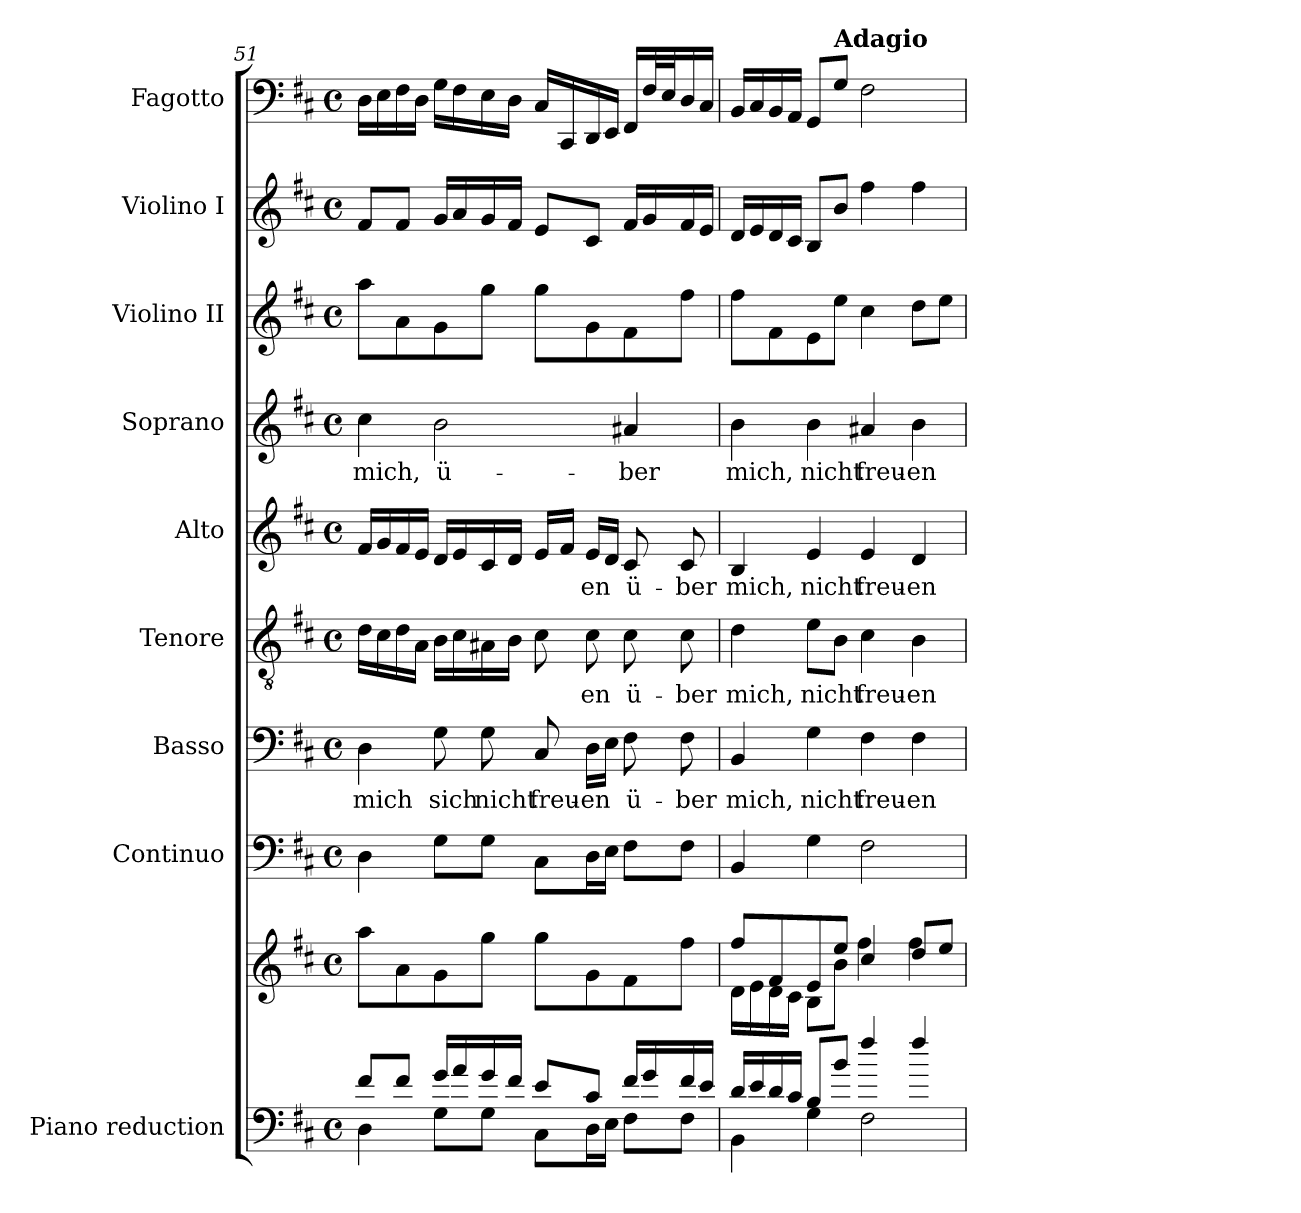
**kern	**kern	**kern	**kern	**text	**kern	**text	**kern	**text	**kern	**text	**kern	**kern	**kern
*part9	*part9	*part8	*part7	*part7	*part6	*part6	*part5	*part5	*part4	*part4	*part3	*part2	*part1
*staff10	*staff9	*staff8	*staff7	*staff7	*staff6	*staff6	*staff5	*staff5	*staff4	*staff4	*staff3	*staff2	*staff1
*I"Piano reduction	*	*I"Continuo	*I"Basso	*	*I"Tenore	*	*I"Alto	*	*I"Soprano	*	*I"Violino II	*I"Violino I	*I"Fagotto
*I'Pno	*	*	*	*	*	*	*	*	*	*	*I'Vln	*I'Vln	*
*clefF4	*clefG2	*clefF4	*clefF4	*	*clefGv2	*	*clefG2	*	*clefG2	*	*clefG2	*clefG2	*clefF4
*k[f#c#]	*k[f#c#]	*k[f#c#]	*k[f#c#]	*	*k[f#c#]	*	*k[f#c#]	*	*k[f#c#]	*	*k[f#c#]	*k[f#c#]	*k[f#c#]
*M4/4	*M4/4	*M4/4	*M4/4	*	*M4/4	*	*M4/4	*	*M4/4	*	*M4/4	*M4/4	*M4/4
*met(c)	*met(c)	*met(c)	*met(c)	*	*met(c)	*	*met(c)	*	*met(c)	*	*met(c)	*met(c)	*met(c)
=51	=51	=51	=51	=51	=51	=51	=51	=51	=51	=51	=51	=51	=51
*^	*	*	*	*	*	*	*	*	*	*	*	*	*
!	!	!	!	!	!LO:LY:b	!	!	!	!	!	!LO:LY:b	!	!	!
8f#/L	4D\	8aa\L	4D\	4D\	mich	16d\LL	.	16f#/LL	.	4cc#\	mich,	8aa\L	8f#/L	16D\LL
.	.	.	.	.	.	16c#\	.	16g/	.	.	.	.	.	16E\
8f#/J	.	8a\	.	.	.	16d\	.	16f#/	.	.	.	8a\	8f#/J	16F#\
.	.	.	.	.	.	16A\JJ	.	16e/JJ	.	.	.	.	.	16D\JJ
!	!	!	!	!	!LO:LY:b	!	!	!	!	!	!LO:LY:b	!	!	!
16g/LL	8G\L	8g\	8G\L	8G\	sich	16B\LL	.	16d/LL	.	2b\	ü-	8g\	16g/LL	16G\LL
16a/	.	.	.	.	.	16c#\	.	16e/	.	.	.	.	16a/	16F#\
!	!	!	!	!	!LO:LY:b	!	!	!	!	!	!	!	!	!
16g/	8G\J	8gg\J	8G\J	8G\	nicht	16A#X\	.	16c#/	.	.	.	8gg\J	16g/	16E\
16f#/JJ	.	.	.	.	.	16B\JJ	.	16d/JJ	.	.	.	.	16f#/JJ	16D\JJ
!	!	!	!	!	!LO:LY:b	!	!	!	!	!	!	!	!	!
8e/L	8C#\L	8gg\L	8C#\L	8C#/	freu-	8c#\	.	16e/LL	.	.	.	8gg\L	8e/L	16C#/LL
.	.	.	.	.	.	.	.	16f#/JJ	.	.	.	.	.	16CC#/
!	!	!	!	!	!LO:LY:b	!	!LO:LY:b	!	!LO:LY:b	!	!	!	!	!
8c#/J	16D\L	8g\	16D\L	16D\LL	-en	8c#\	-en	16e/LL	-en	.	.	8g\	8c#/J	16DD/
.	16E\JJ	.	16E\JJ	16E\JJ	.	.	.	16d/JJ	.	.	.	.	.	16EE/JJ
!	!	!	!	!	!LO:LY:b	!	!LO:LY:b	!	!LO:LY:b	!	!LO:LY:b	!	!	!
16f#/LL	8F#\L	8f#\	8F#\L	8F#\	ü-	8c#\	ü-	8c#/	ü-	4a#X/	ber	8f#\	16f#/LL	16FF#/LL
16g/	.	.	.	.	.	.	.	.	.	.	.	.	16g/	32F#/L
.	.	.	.	.	.	.	.	.	.	.	.	.	.	32E/J
!	!	!	!	!	!LO:LY:b	!	!LO:LY:b	!	!LO:LY:b	!	!	!	!	!
16f#/	8F#\J	8ff#\J	8F#\J	8F#\	-ber	8c#\	-ber	8c#/	-ber	.	.	8ff#\J	16f#/	16D/
16e/JJ	.	.	.	.	.	.	.	.	.	.	.	.	16e/JJ	16C#/JJ
!!LO:PB:g=z
=52	=52	=52	=52	=52	=52	=52	=52	=52	=52	=52	=52	=52	=52	=52
*	*	*^	*	*	*	*	*	*	*	*	*	*	*	*
!	!	!	!	!	!	!LO:LY:b	!	!LO:LY:b	!	!LO:LY:b	!	!LO:LY:b	!	!	!
16d/LL	4BB\	8ff#/L	16d\LL	4BB/	4BB/	mich,	4d\	mich,	4B/	mich,	4b\	mich,	8ff#\L	16d/LL	16BB/LL
16e/	.	.	16e\	.	.	.	.	.	.	.	.	.	.	16e/	16C#/
16d/	.	8f#/	16d\	.	.	.	.	.	.	.	.	.	8f#\	16d/	16BB/
16c#/JJ	.	.	16c#\JJ	.	.	.	.	.	.	.	.	.	.	16c#/JJ	16AA/JJ
!	!	!	!	!	!	!LO:LY:b	!	!LO:LY:b	!	!LO:LY:b	!	!LO:LY:b	!	!	!
8B/L	4G\	8e/	8B\L	4G\	4G\	nicht	8e\L	nicht	4e/	nicht	4b\	nicht	8e\	8B/L	8GG/L
!	!	!	!	!	!	!	!	!	!	!	!	!	!	!	!LO:TX:a:B:t=Adagio
8b/J	.	8ee/J	8b\J	.	.	.	8B\J	.	.	.	.	.	8ee\J	8b/J	8G/J
!	!	!	!	!	!	!LO:LY:b	!	!LO:LY:b	!	!LO:LY:b	!	!LO:LY:b	!	!	!
4ff#/	2F#\	4cc#/	4ff#\	2F#\	4F#\	freu-	4c#\	freu-	4e/	freu-	4a#X/	freu-	4cc#\	4ff#\	2F#\
!	!	!	!	!	!	!LO:LY:b	!	!LO:LY:b	!	!LO:LY:b	!	!LO:LY:b	!	!	!
4ff#/	.	8dd/L	4ff#\	.	4F#\	-en	4B\	-en	4d/	-en	4b\	en	8dd\L	4ff#\	.
.	.	8ee/J	.	.	.	.	.	.	.	.	.	.	8ee\J	.	.
*v	*v	*	*	*	*	*	*	*	*	*	*	*	*	*	*
*	*v	*v	*	*	*	*	*	*	*	*	*	*	*	*
=	=	=	=	=	=	=	=	=	=	=	=	=	=
*-	*-	*-	*-	*-	*-	*-	*-	*-	*-	*-	*-	*-	*-
